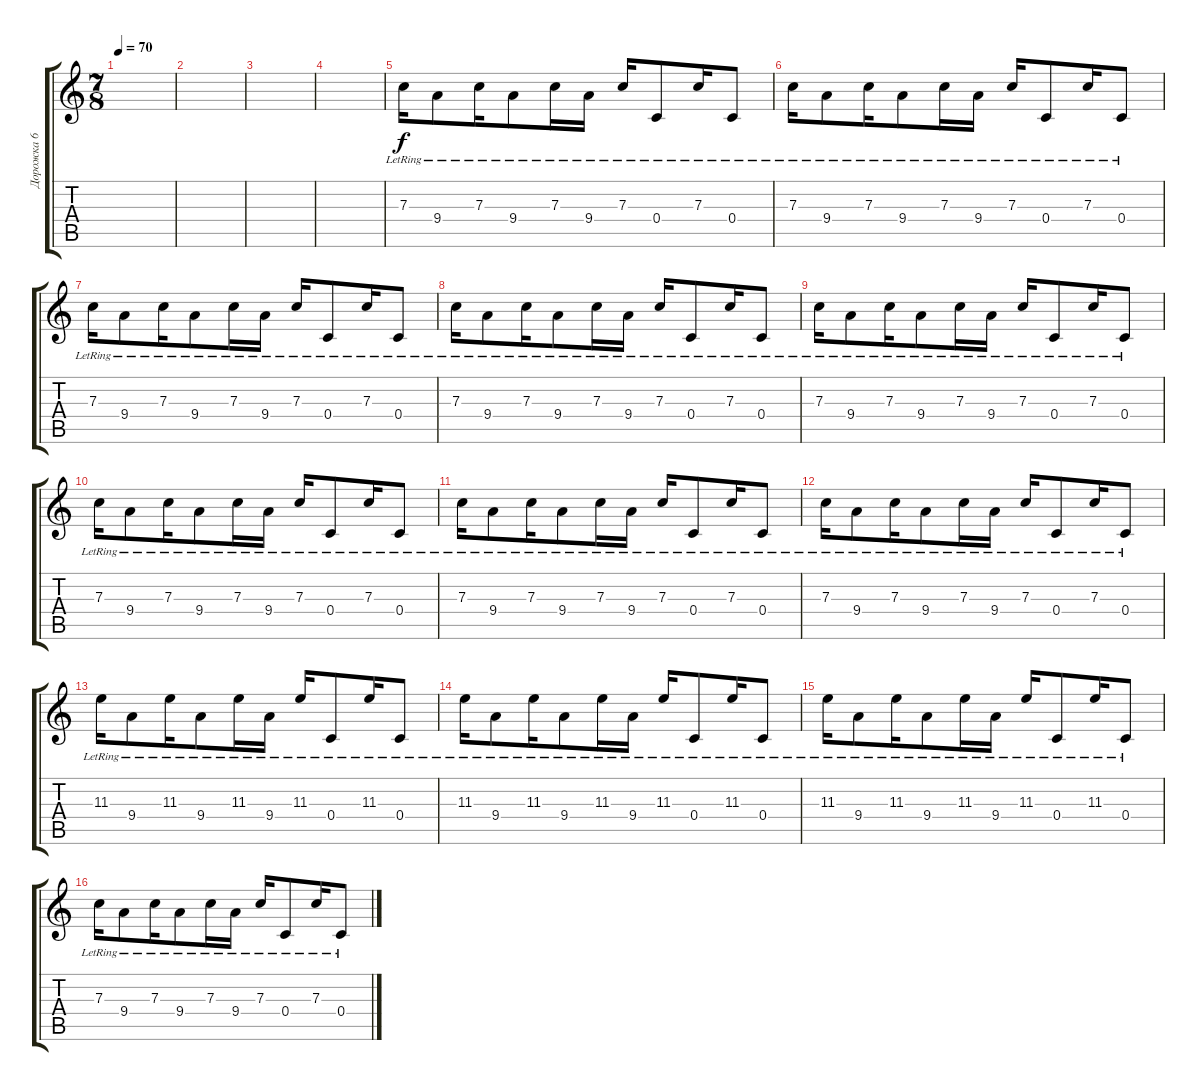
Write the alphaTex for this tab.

\track ("Дорожка 6" "Дорожка 6") {instrument electricguitarjazz}
\staff {score tabs}
\tuning (D4 A3 F3 C3 G2 D2) {hide}
\ts (7 8)
\tempo 70
\clef g2
\ks c
|
|
|
|
7.3{lr}.16{volume 1} 9.4{lr}.8{volume 9} 7.3{lr}.16 9.4{lr}.8 7.3{lr}.16 9.4{lr}.16 7.3{lr}.16 0.4{lr}.8 7.3{lr}.16 0.4{lr}.8 |
7.3{lr}.16 9.4{lr}.8 7.3{lr}.16 9.4{lr}.8 7.3{lr}.16 9.4{lr}.16 7.3{lr}.16 0.4{lr}.8 7.3{lr}.16 0.4{lr}.8 |
7.3{lr}.16 9.4{lr}.8 7.3{lr}.16 9.4{lr}.8 7.3{lr}.16 9.4{lr}.16 7.3{lr}.16 0.4{lr}.8 7.3{lr}.16 0.4{lr}.8 |
7.3{lr}.16 9.4{lr}.8 7.3{lr}.16 9.4{lr}.8 7.3{lr}.16 9.4{lr}.16 7.3{lr}.16 0.4{lr}.8 7.3{lr}.16 0.4{lr}.8 |
7.3{lr}.16{volume 6} 9.4{lr}.8 7.3{lr}.16 9.4{lr}.8 7.3{lr}.16 9.4{lr}.16 7.3{lr}.16 0.4{lr}.8 7.3{lr}.16 0.4{lr}.8 |
7.3{lr}.16 9.4{lr}.8 7.3{lr}.16 9.4{lr}.8 7.3{lr}.16 9.4{lr}.16 7.3{lr}.16 0.4{lr}.8 7.3{lr}.16 0.4{lr}.8 |
7.3{lr}.16 9.4{lr}.8 7.3{lr}.16 9.4{lr}.8 7.3{lr}.16 9.4{lr}.16 7.3{lr}.16 0.4{lr}.8 7.3{lr}.16 0.4{lr}.8 |
7.3{lr}.16 9.4{lr}.8 7.3{lr}.16 9.4{lr}.8 7.3{lr}.16 9.4{lr}.16 7.3{lr}.16 0.4{lr}.8 7.3{lr}.16 0.4{lr}.8 |
11.3{lr}.16{volume 2} 9.4{lr}.8 11.3{lr}.16 9.4{lr}.8 11.3{lr}.16 9.4{lr}.16 11.3{lr}.16 0.4{lr}.8 11.3{lr}.16 0.4{lr}.8 |
11.3{lr}.16 9.4{lr}.8 11.3{lr}.16 9.4{lr}.8 11.3{lr}.16 9.4{lr}.16 11.3{lr}.16 0.4{lr}.8 11.3{lr}.16 0.4{lr}.8 |
11.3{lr}.16 9.4{lr}.8 11.3{lr}.16 9.4{lr}.8 11.3{lr}.16 9.4{lr}.16 11.3{lr}.16 0.4{lr}.8 11.3{lr}.16 0.4{lr}.8 |
7.3{lr}.16 9.4{lr}.8 7.3{lr}.16 9.4{lr}.8 7.3{lr}.16 9.4{lr}.16 7.3{lr}.16 0.4{lr}.8 7.3{lr}.16 0.4{lr}.8
